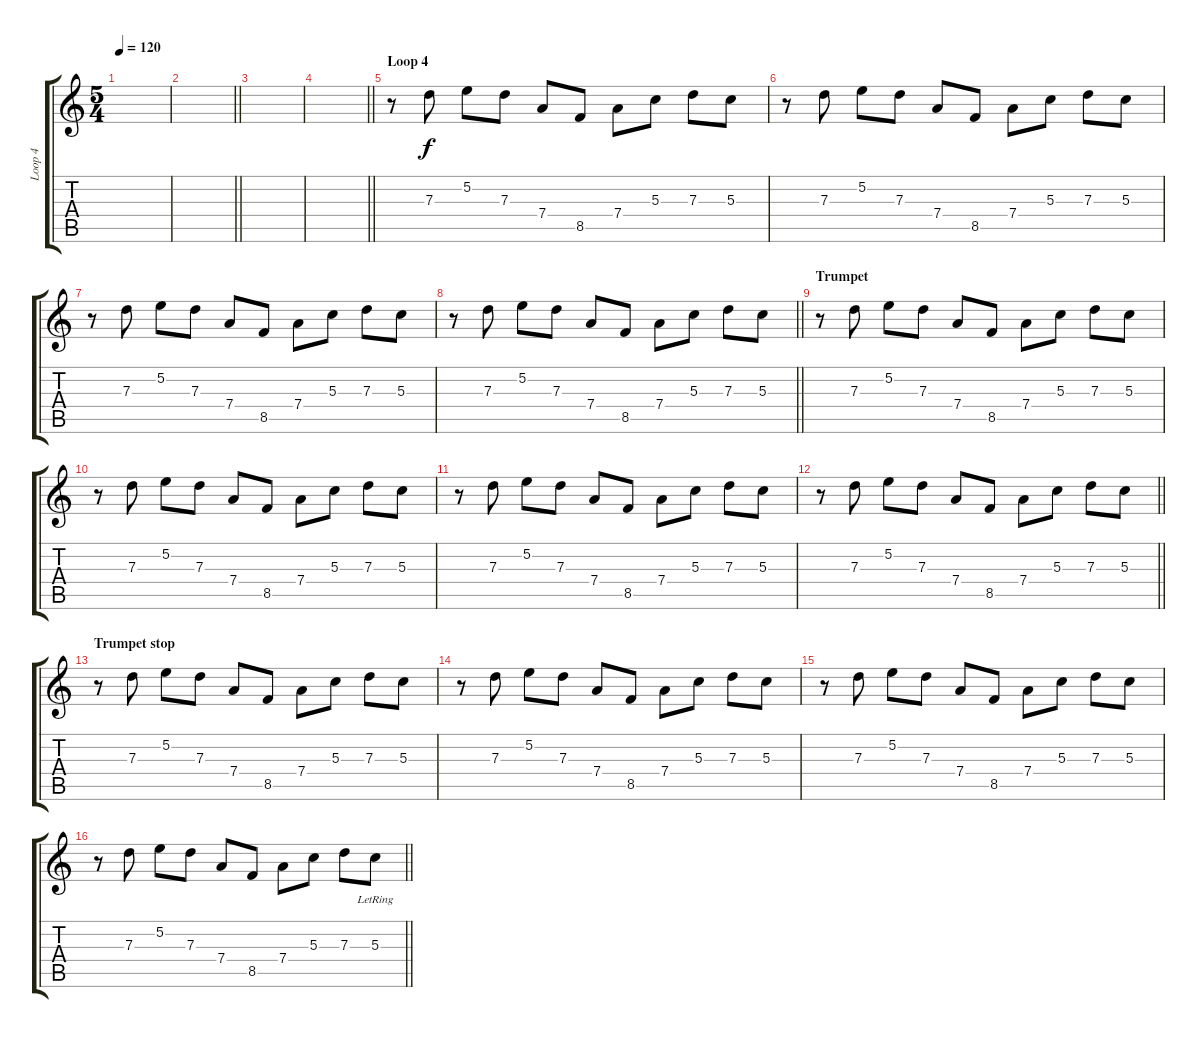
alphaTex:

\track ("Loop 4" "Loop 4") {instrument electricguitarjazz}
\staff {score tabs}
\tuning (E4 B3 G3 D3 A2 E2) {hide}
\ts (5 4)
\tempo 120
\clef g2
\ks c
|
\barLineRight lightlight
|
|
\barLineRight lightlight
|
\section ("" "Loop 4")
r.8 7.3.8 5.2.8 7.3.8 7.4.8 8.5.8 7.4.8 5.3.8 7.3.8 5.3.8 |
r.8 7.3.8 5.2.8 7.3.8 7.4.8 8.5.8 7.4.8 5.3.8 7.3.8 5.3.8 |
r.8 7.3.8 5.2.8 7.3.8 7.4.8 8.5.8 7.4.8 5.3.8 7.3.8 5.3.8 |
\barLineRight lightlight
r.8 7.3.8 5.2.8 7.3.8 7.4.8 8.5.8 7.4.8 5.3.8 7.3.8 5.3.8 |
\section ("" "Trumpet")
r.8 7.3.8 5.2.8 7.3.8 7.4.8 8.5.8 7.4.8 5.3.8 7.3.8 5.3.8 |
r.8 7.3.8 5.2.8 7.3.8 7.4.8 8.5.8 7.4.8 5.3.8 7.3.8 5.3.8 |
r.8 7.3.8 5.2.8 7.3.8 7.4.8 8.5.8 7.4.8 5.3.8 7.3.8 5.3.8 |
\barLineRight lightlight
r.8 7.3.8 5.2.8 7.3.8 7.4.8 8.5.8 7.4.8 5.3.8 7.3.8 5.3.8 |
\section ("" "Trumpet stop")
r.8 7.3.8 5.2.8 7.3.8 7.4.8 8.5.8 7.4.8 5.3.8 7.3.8 5.3.8 |
r.8 7.3.8 5.2.8 7.3.8 7.4.8 8.5.8 7.4.8 5.3.8 7.3.8 5.3.8 |
r.8 7.3.8 5.2.8 7.3.8 7.4.8 8.5.8 7.4.8 5.3.8 7.3.8 5.3.8 |
\barLineRight lightlight
r.8 7.3.8 5.2.8 7.3.8 7.4.8 8.5.8 7.4.8 5.3.8 7.3.8 5.3{lr}.8
